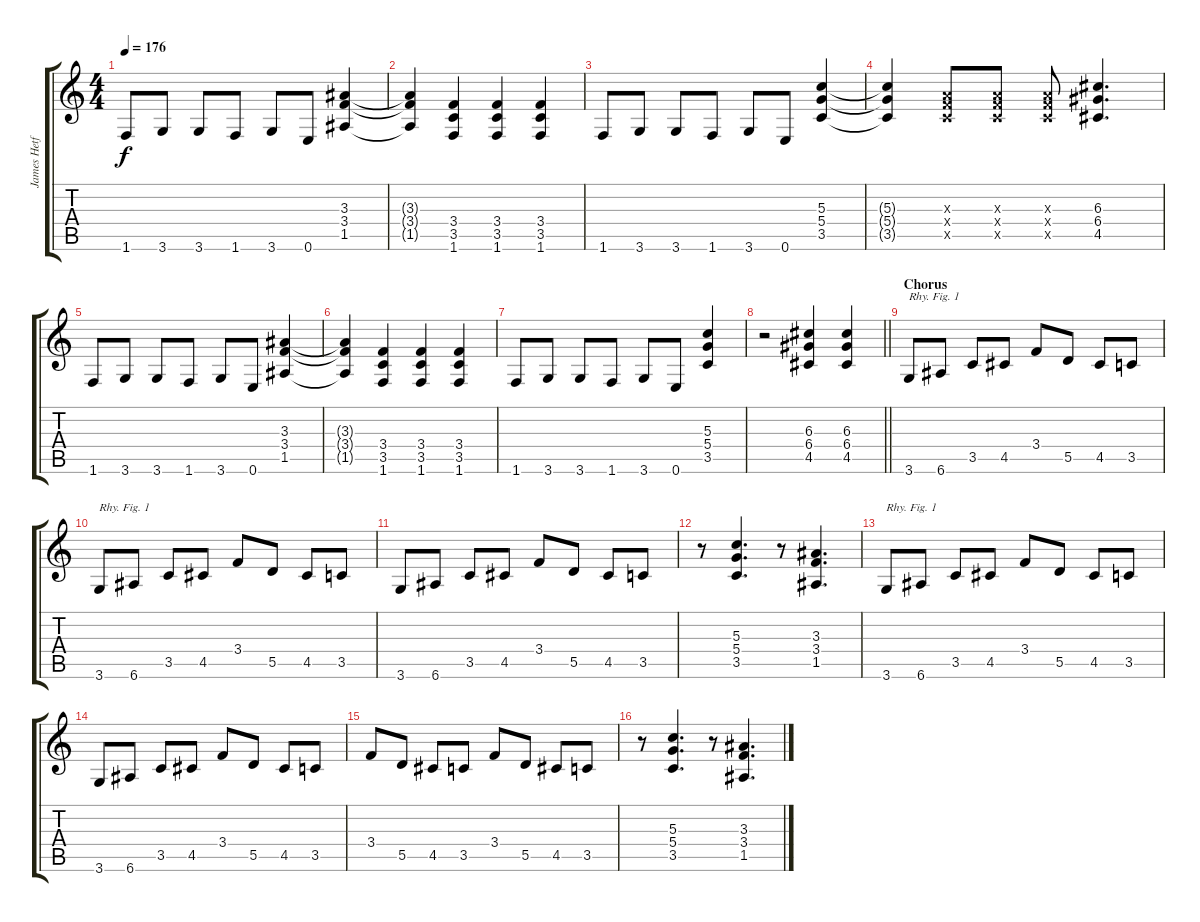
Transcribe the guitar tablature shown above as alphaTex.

\track ("James Hetfield" "James Hetf") {instrument distortionguitar}
\staff {score tabs}
\tuning (E4 B3 G3 D3 A2 E2) {hide}
\ts (4 4)
\tempo 176
\clef g2
\ks c
1.6.8{dy f} 3.6.8 3.6.8 1.6.8 3.6.8 0.6.8 (3.3 3.4 1.5).4 |
(3.3{t} 3.4{t} 1.5{t}).4 (3.4 3.5 1.6).4 (3.4 3.5 1.6).4 (3.4 3.5 1.6).4 |
1.6.8 3.6.8 3.6.8 1.6.8 3.6.8 0.6.8 (5.3 5.4 3.5).4 |
(5.3{t} 5.4{t} 3.5{t}).4 (2.3{x} 3.4{x} 3.5{x}).8 (2.3{x} 3.4{x} 3.5{x}).8 (2.3{x} 3.4{x} 3.5{x}).8 (6.3 6.4 4.5).4{d} |
1.6.8 3.6.8 3.6.8 1.6.8 3.6.8 0.6.8 (3.3 3.4 1.5).4 |
(3.3{t} 3.4{t} 1.5{t}).4 (3.4 3.5 1.6).4 (3.4 3.5 1.6).4 (3.4 3.5 1.6).4 |
1.6.8 3.6.8 3.6.8 1.6.8 3.6.8 0.6.8 (5.3 5.4 3.5).4 |
\barLineRight lightlight
r.2 (6.3 6.4 4.5).4 (6.3 6.4 4.5).4 |
\section ("" "Chorus")
3.6.8{txt "Rhy. Fig. 1"} 6.6.8 3.5.8 4.5.8 3.4.8 5.5.8 4.5.8 3.5.8 |
3.6.8{txt "Rhy. Fig. 1"} 6.6.8 3.5.8 4.5.8 3.4.8 5.5.8 4.5.8 3.5.8 |
3.6.8 6.6.8 3.5.8 4.5.8 3.4.8 5.5.8 4.5.8 3.5.8 |
r.8 (5.3 5.4 3.5).4{d} r.8 (3.3 3.4 1.5).4{d} |
3.6.8{txt "Rhy. Fig. 1"} 6.6.8 3.5.8 4.5.8 3.4.8 5.5.8 4.5.8 3.5.8 |
3.6.8 6.6.8 3.5.8 4.5.8 3.4.8 5.5.8 4.5.8 3.5.8 |
3.4.8 5.5.8 4.5.8 3.5.8 3.4.8 5.5.8 4.5.8 3.5.8 |
r.8 (5.3 5.4 3.5).4{d} r.8 (3.3 3.4 1.5).4{d}
